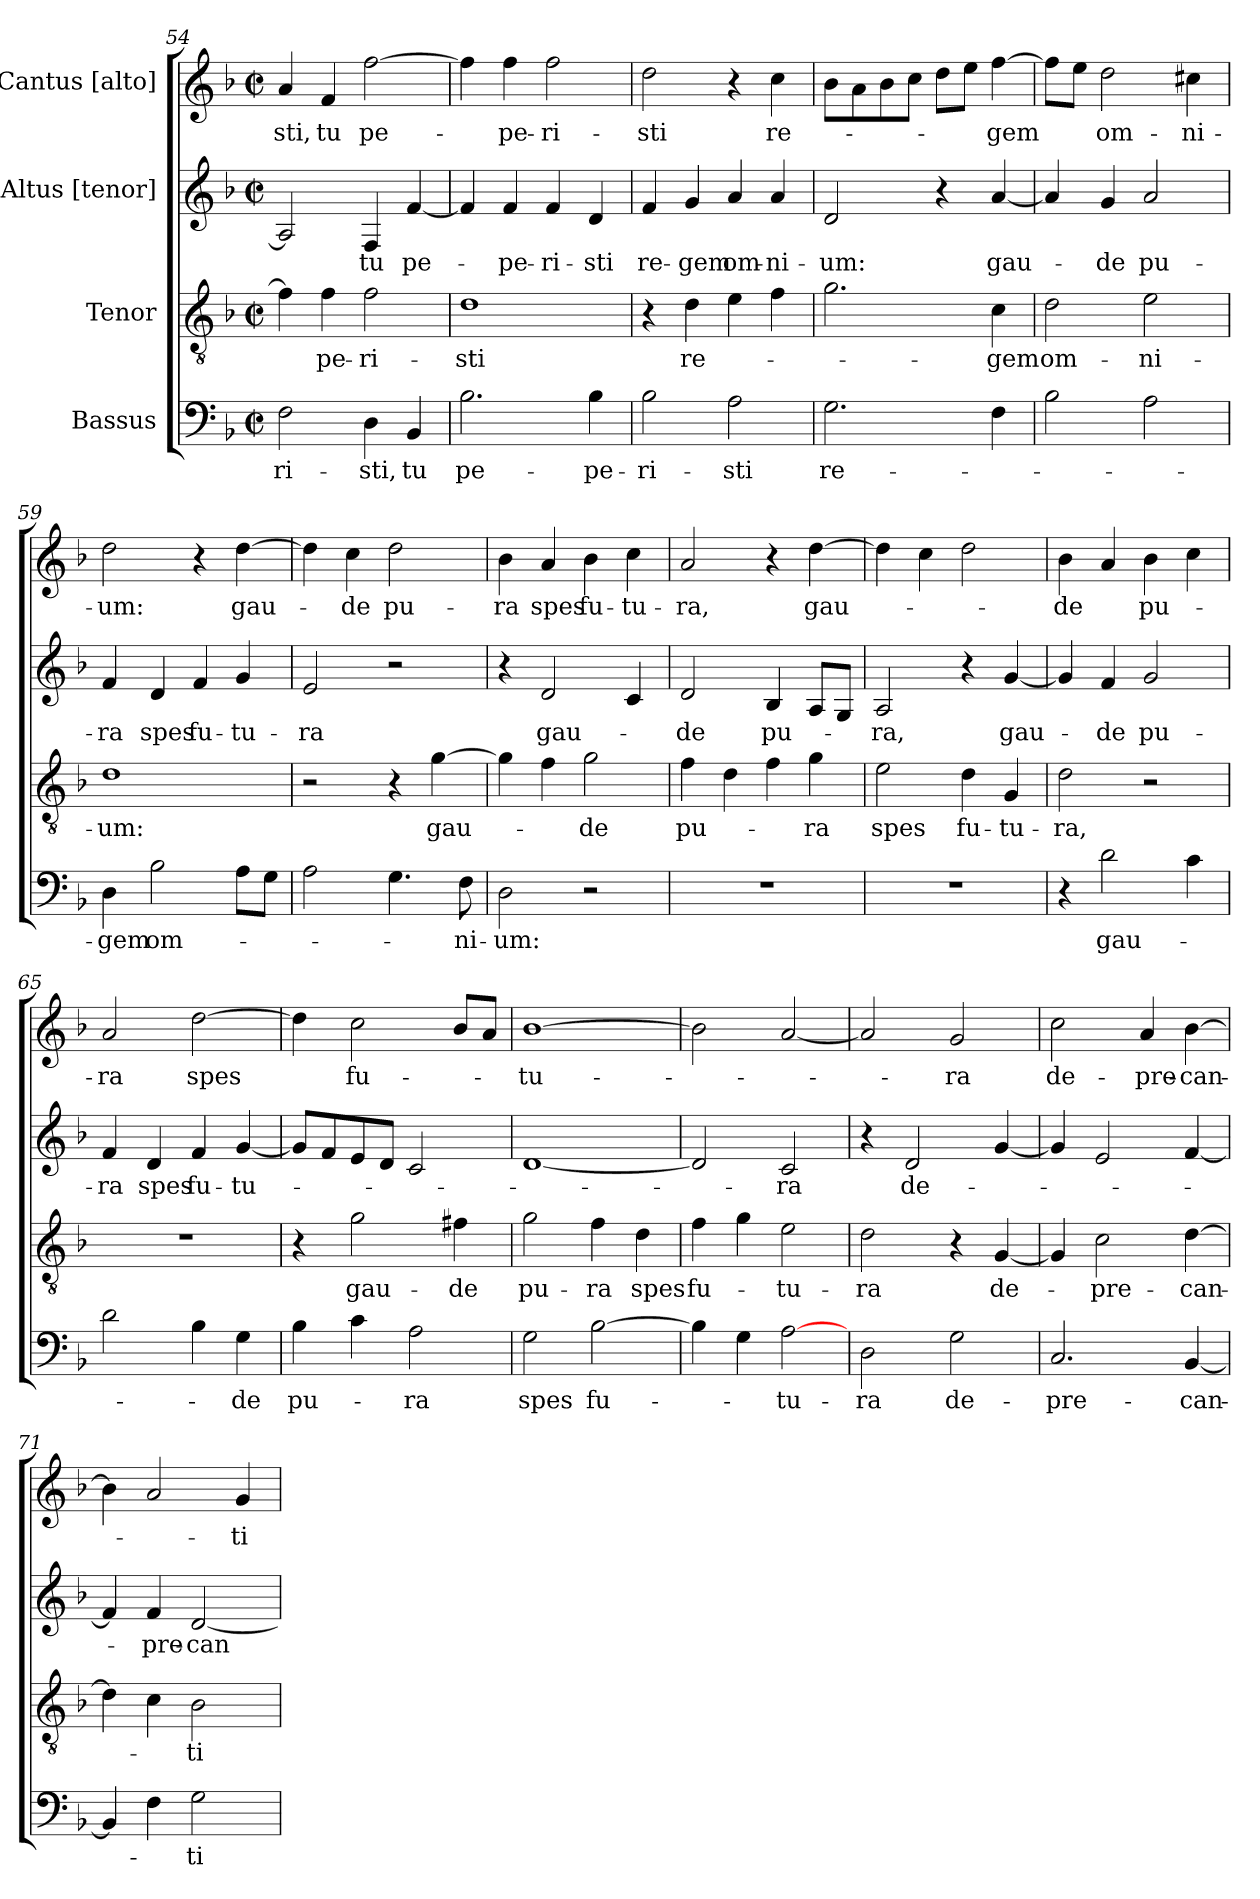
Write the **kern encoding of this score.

**kern	**text	**kern	**text	**kern	**text	**kern	**text
*part4	*part4	*part3	*part3	*part2	*part2	*part1	*part1
*staff4	*staff4	*staff3	*staff3	*staff2	*staff2	*staff1	*staff1
*I"Bassus	*	*I"Tenor	*	*I"Altus [tenor]	*	*I"Cantus [alto]	*
*clefF4	*	*clefGv2	*	*clefG2	*	*clefG2	*
*k[b-]	*	*k[b-]	*	*k[b-]	*	*k[b-]	*
*F:	*	*F:	*	*F:	*	*F:	*
*M2/2	*	*M2/2	*	*M2/2	*	*M2/2	*
*met(c|)	*	*met(c|)	*	*met(c|)	*	*met(c|)	*
=54	=54	=54	=54	=54	=54	=54	=54
2F\	-ri-	4f\]	.	2A/]	.	4a/	-sti,
.	.	4f\	-pe-	.	.	4f/	tu
4D\	-sti,	2f\	-ri-	4F/	-tu	[2ff\	pe-
4BB-/	tu	.	.	[4f/	pe-	.	.
!!LO:LB:g=z
=55	=55	=55	=55	=55	=55	=55	=55
2.B-\	pe-	1d	-sti	4f/]	.	4ff\]	.
.	.	.	.	4f/	-pe-	4ff\	-pe-
.	.	.	.	4f/	-ri-	2ff\	-ri-
4B-\	-pe-	.	.	4d/	-sti	.	.
=56	=56	=56	=56	=56	=56	=56	=56
2B-\	-ri-	4r	.	4f/	re-	2dd\	-sti
.	.	4d\	re-	4g/	-gem	.	.
2A\	-sti	4e\	.	4a/	om-	4r	.
.	.	4f\	.	4a/	-ni-	4cc\	re-
=57	=57	=57	=57	=57	=57	=57	=57
2.G\	re-	2.g\	.	2d/	-um:	8b-\L	.
.	.	.	.	.	.	8a\	.
.	.	.	.	.	.	8b-\	.
.	.	.	.	.	.	8cc\J	.
.	.	.	.	4r	.	8dd\L	.
.	.	.	.	.	.	8ee\J	.
4F\	.	4c\	-gem	[4a/	gau-	[4ff\	-gem
=58	=58	=58	=58	=58	=58	=58	=58
2B-\	.	2d\	om-	4a/]	.	8ff\L]	.
.	.	.	.	.	.	8ee\J	.
.	.	.	.	4g/	-de	2dd\	om-
2A\	.	2e\	-ni-	2a/	pu-	.	.
.	.	.	.	.	.	4cc#X\	-ni-
=59	=59	=59	=59	=59	=59	=59	=59
4D\	-gem	1d	-um:	4f/	-ra	2dd\	-um:
2B-\	om-	.	.	4d/	spes	.	.
.	.	.	.	4f/	fu-	4r	.
8A\L	.	.	.	4g/	-tu-	[4dd\	gau-
8G\J	.	.	.	.	.	.	.
=60	=60	=60	=60	=60	=60	=60	=60
2A\	.	2r	.	2e/	-ra	4dd\]	.
.	.	.	.	.	.	4cc\	-de
4.G\	.	4r	.	2r	.	2dd\	pu-
.	.	[4g\	gau-	.	.	.	.
8F\	-ni-	.	.	.	.	.	.
!!LO:PB:g=z
=61	=61	=61	=61	=61	=61	=61	=61
2D\	-um:	4g\]	.	4r	.	4b-\	-ra
.	.	4f\	.	2d/	gau-	4a/	spes
2r	.	2g\	-de	.	.	4b-\	fu-
.	.	.	.	4c/	.	4cc\	-tu-
=62	=62	=62	=62	=62	=62	=62	=62
1r	.	4f\	pu-	2d/	-de	2a/	-ra,
.	.	4d\	.	.	.	.	.
.	.	4f\	.	4B-/	pu-	4r	.
.	.	4g\	-ra	8A/L	.	[4dd\	gau-
.	.	.	.	8G/J	.	.	.
=63	=63	=63	=63	=63	=63	=63	=63
1r	.	2e\	spes	2A/	-ra,	4dd\]	.
.	.	.	.	.	.	4cc\	.
.	.	4d\	fu-	4r	.	2dd\	.
.	.	4G/	-tu-	[4g/	gau-	.	.
=64	=64	=64	=64	=64	=64	=64	=64
4r	.	2d\	-ra,	4g/]	.	4b-\	-de
2d\	gau-	.	.	4f/	-de	4a/	.
.	.	2r	.	2g/	pu-	4b-\	pu-
4c\	.	.	.	.	.	4cc\	.
=65	=65	=65	=65	=65	=65	=65	=65
2d\	.	1r	.	4f/	-ra	2a/	-ra
.	.	.	.	4d/	spes	.	.
4B-\	.	.	.	4f/	fu-	[2dd\	spes
4G\	-de	.	.	[4g/	-tu-	.	.
=66	=66	=66	=66	=66	=66	=66	=66
4B-\	pu-	4r	.	8g/L]	.	4dd\]	.
.	.	.	.	8f/	.	.	.
4c\	.	2g\	gau-	8e/	.	2cc\	fu-
.	.	.	.	8d/J	.	.	.
2A\	-ra	.	.	2c/	.	.	.
.	.	4f#X\	-de	.	.	8b-/L	.
.	.	.	.	.	.	8a/J	.
!!LO:LB:g=z
=67	=67	=67	=67	=67	=67	=67	=67
2G\	spes	2g\	pu-	[1d	.	[1b-	-tu-
[2B-\	fu-	4f\	-ra	.	.	.	.
.	.	4d\	spes	.	.	.	.
=68	=68	=68	=68	=68	=68	=68	=68
4B-\]	.	4f\	fu-	2d/]	.	2b-\]	.
4G\	.	4g\	.	.	.	.	.
[2A\	-tu-	2e\	-tu-	2c/	-ra	[2a/	.
=69	=69	=69	=69	=69	=69	=69	=69
2D\	-ra	2d\	-ra	4r	.	2a/]	.
.	.	.	.	2d/	de-	.	.
2G\	de-	4r	.	.	.	2g/	-ra
.	.	[4G/	de-	[4g/	.	.	.
=70	=70	=70	=70	=70	=70	=70	=70
2.C/	-pre-	4G/]	.	4g/]	.	2cc\	de-
.	.	2c\	-pre-	2e/	.	.	.
.	.	.	.	.	.	4a/	-pre-
[4BB-/	-can-	[4d\	-can-	[4f/	.	[4b-\	-can-
=71	=71	=71	=71	=71	=71	=71	=71
4BB-/]	.	4d\]	.	4f/]	.	4b-\]	.
4F\	.	4c\	.	4f/	-pre-	2a/	.
2G\	-ti-	2B-\	-ti-	[2d/	-can-	.	.
.	.	.	.	.	.	4g/	-ti-
=	=	=	=	=	=	=	=
*-	*-	*-	*-	*-	*-	*-	*-
